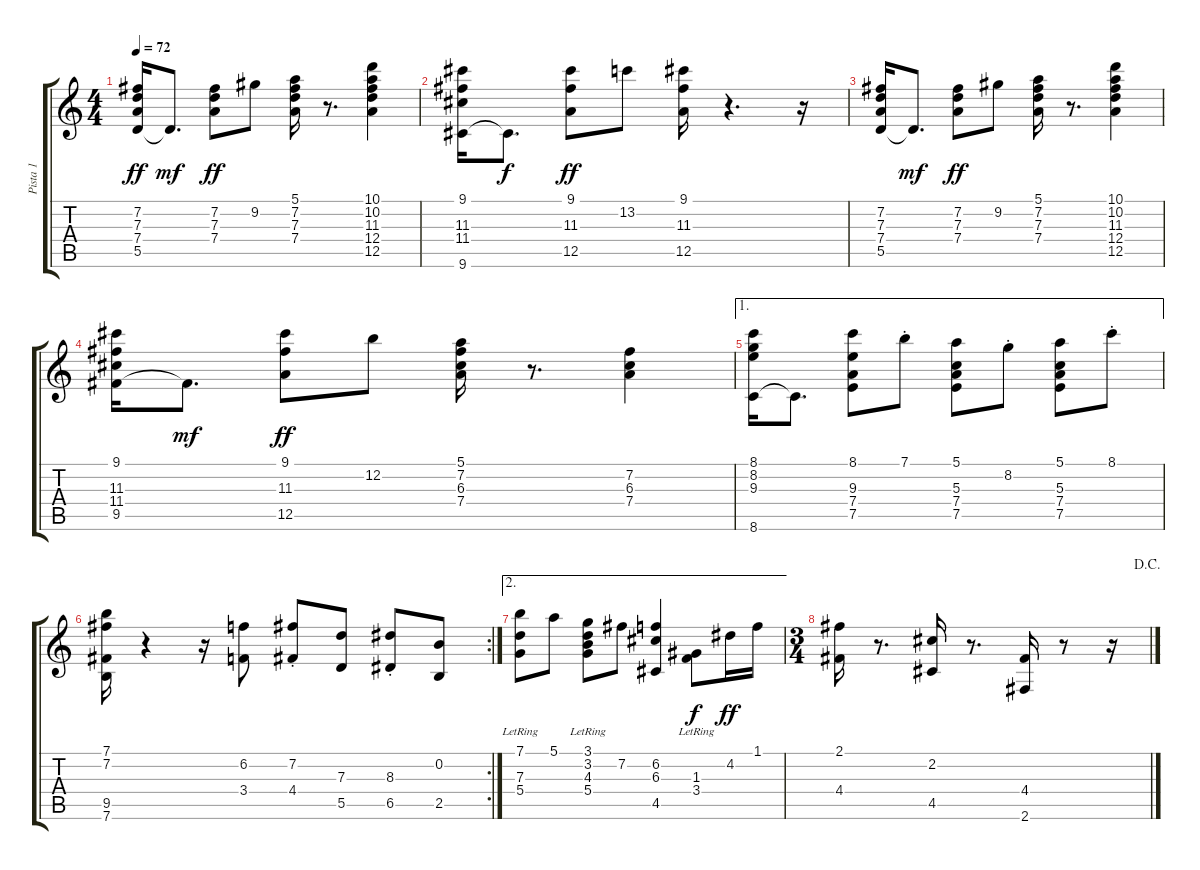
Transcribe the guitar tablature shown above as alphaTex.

\track ("Pista 1" "Pista 1") {instrument acousticguitarsteel}
\staff {score tabs}
\tuning (E4 B3 G3 D3 A2 E2) {hide}
\ts (4 4)
\tempo 72
\clef g2
\ks c
(7.2 7.3 7.4 5.5).16{dy ff} 5.5{t}.8{d dy mf} (7.2 7.3 7.4).8{dy ff} 9.2.8 (5.1 7.2 7.3 7.4).16 r.8{d} (10.1 10.2 11.3 12.4 12.5).4 |
(9.1 11.3 11.4 9.6).16 9.6{t}.8{d dy f} (9.1 11.3 12.5).8{dy ff} 13.2.8 (9.1 11.3 12.5).16 r.4{d} r.16 |
(7.2 7.3 7.4 5.5).16 5.5{t}.8{d dy mf} (7.2 7.3 7.4).8{dy ff} 9.2.8 (5.1 7.2 7.3 7.4).16 r.8{d} (10.1 10.2 11.3 12.4 12.5).4 |
(9.1 11.3 11.4 9.5).16 9.5{t}.8{d dy mf} (9.1 11.3 12.5).8{dy ff} 12.2.8 (5.1 7.2 6.3 7.4).16 r.8{d} (7.2 6.3 7.4).4 |
\ae 1
(8.1 8.2 9.3 8.6).16 8.6{t}.8{d} (8.1 9.3 7.4 7.5).8 7.1{st}.8 (5.1 5.3 7.4 7.5).8 8.2{st}.8 (5.1 5.3 7.4 7.5).8 8.1{st}.8 |
\rc 2
(7.1 7.2 9.5 7.6).16 r.4 r.16 (6.2 3.4).8 (7.2{st} 4.4{st}).8 (7.3 5.5).8 (8.3{st} 6.5{st}).8 (0.2 2.5).8 |
\ae 2
(7.1 7.3{lr} 5.4{lr}).8 5.1.8 (3.1 3.2{lr} 4.3{lr} 5.4{lr}).8 7.2.8 (6.2 6.3 4.5).4 (1.3{lr} 3.4{lr}).8{dy f} 4.2.16{dy ff} 1.1.16 |
\ts (3 4)
\jump dacapo
(2.1 4.4).16 r.8{d} (2.2 4.5).16 r.8{d} (4.4 2.6).16 r.8 r.16
